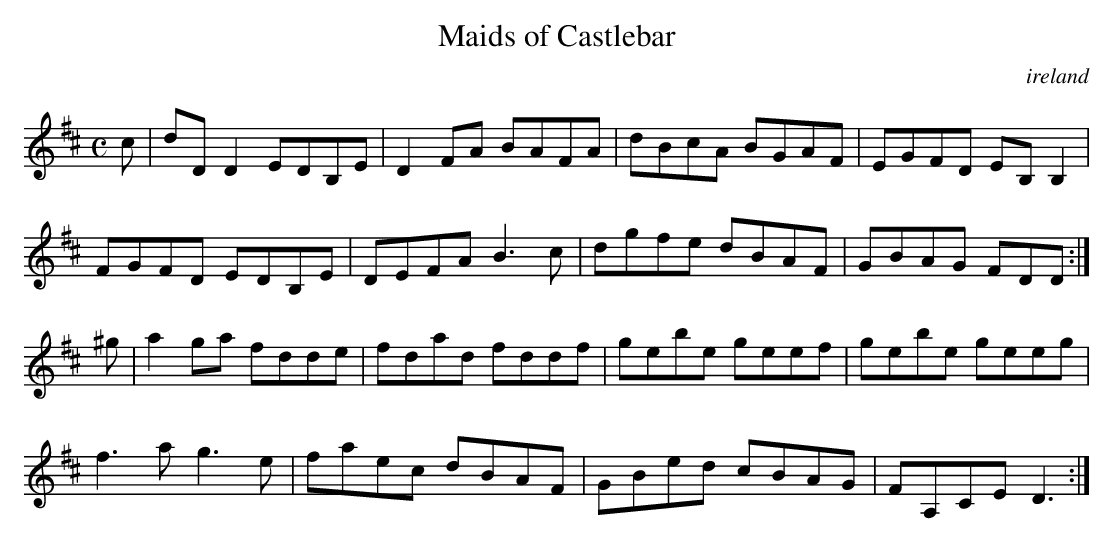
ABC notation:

X:1
T:Maids of Castlebar
O:ireland
M:C
L:1/8
K:D Major
c|dDD2 EDB,E|D2FA BAFA|dBcA BGAF|EGFD EB,B,2|!
FGFD EDB,E|DEFA B3c|dgfe dBAF|GBAG FDD:|!
^g|a2ga fdde|fdad fddf|gebe geef|gebe geeg|!
f3a g3e|faec dBAF|GBed cBAG|FA,CE D3:|!
